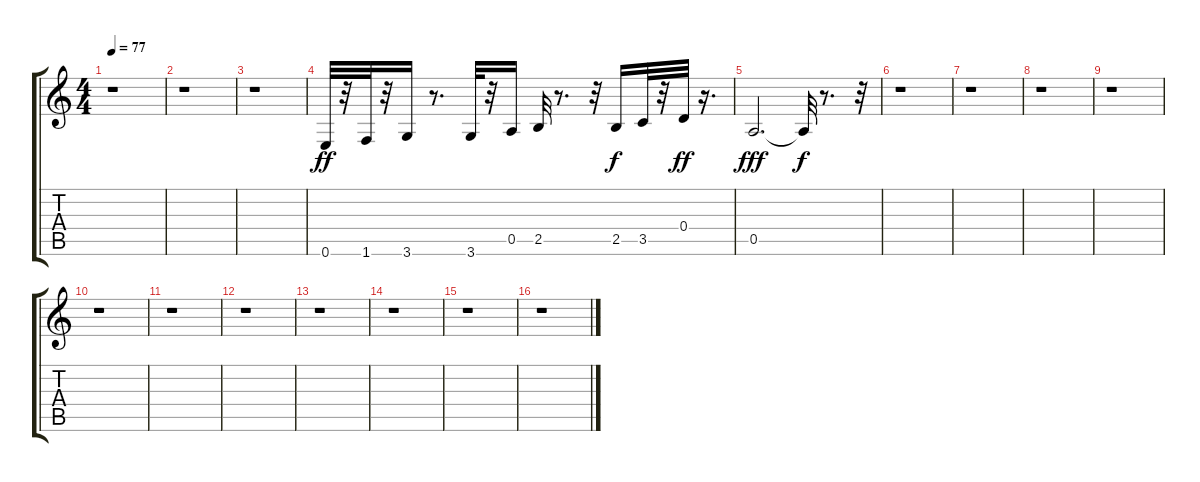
\track "" {instrument distortionguitar}
\staff {score tabs}
\tuning (E4 B3 G3 D3 A2 E2) {hide}
\ts (4 4)
\tempo 77
\clef g2
\ks c
r.1{dy ff} |
r.1 |
r.1 |
0.6.32{balance 8 instrument distortionguitar} r.32 1.6.32 r.32 3.6.16 r.8{d} 3.6.32 r.32 0.5.16 2.5.32 r.8{d} r.32 2.5.16{dy f} 3.5.32 r.32 0.4.32{dy ff} r.16{d} |
0.5.2{d dy fff} 0.5{t}.32{dy f} r.8{d} r.32 |
r.1 |
r.1 |
r.1 |
r.1 |
r.1 |
r.1 |
r.1 |
r.1 |
r.1 |
r.1 |
r.1
